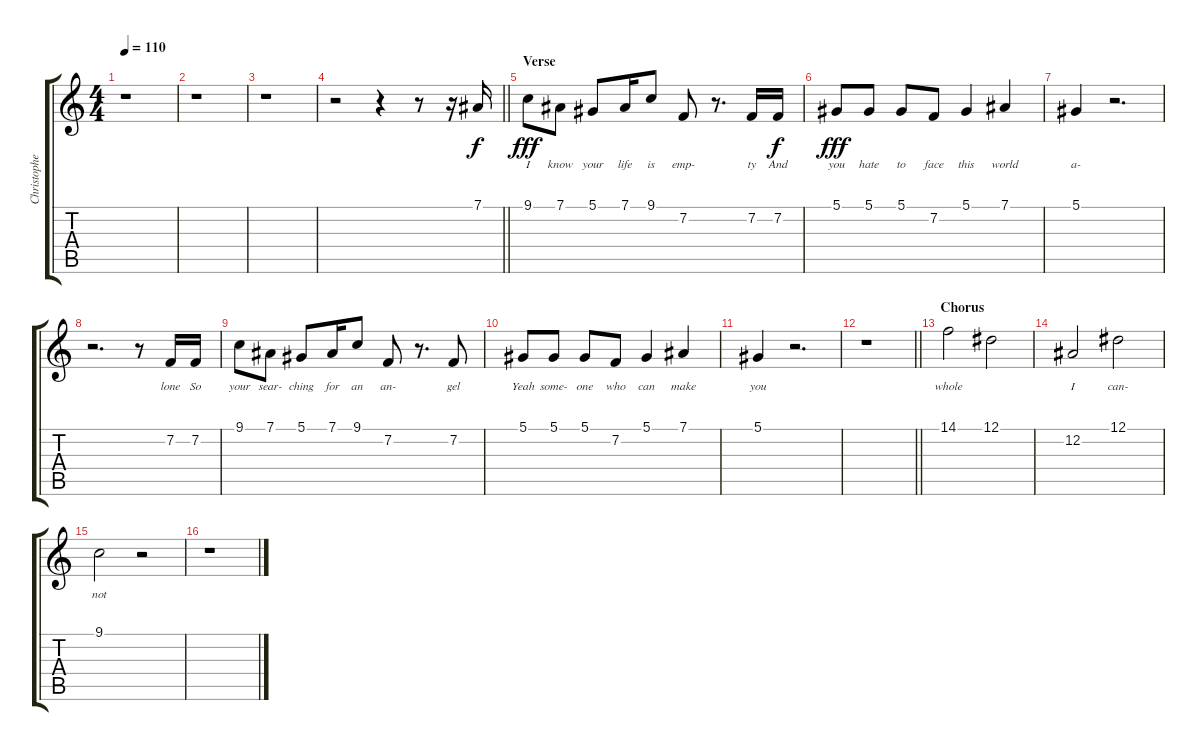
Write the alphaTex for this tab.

\track ("Christopher Hall" "Christophe") {instrument lead2sawtooth}
\staff {score tabs}
\tuning (Eb4 Bb3 Gb3 Db3 Ab2 Eb2) {hide}
\ts (4 4)
\tempo 110
\clef g2
\ks c
r.1{dy f} |
r.1 |
r.1 |
\barLineRight lightlight
r.2 r.4 r.8 r.16 7.1.16{lyrics (0 "") lyrics (1 "") lyrics (2 "") lyrics (3 "") lyrics (4 "")} |
\section ("" "Verse")
9.1.8{lyrics (0 "I") lyrics (1 "") lyrics (2 "") lyrics (3 "") lyrics (4 "") dy fff} 7.1.8{lyrics (0 "know") lyrics (1 "") lyrics (2 "") lyrics (3 "") lyrics (4 "")} 5.1.8{lyrics (0 "your") lyrics (1 "") lyrics (2 "") lyrics (3 "") lyrics (4 "")} 7.1.16{lyrics (0 "life") lyrics (1 "") lyrics (2 "") lyrics (3 "") lyrics (4 "")} 9.1.8{lyrics (0 "is") lyrics (1 "") lyrics (2 "") lyrics (3 "") lyrics (4 "")} 7.2.8{lyrics (0 "emp-") lyrics (1 "") lyrics (2 "") lyrics (3 "") lyrics (4 "")} r.8{d} 7.2.16{lyrics (0 "ty") lyrics (1 "") lyrics (2 "") lyrics (3 "") lyrics (4 "")} 7.2.16{lyrics (0 "And") lyrics (1 "") lyrics (2 "") lyrics (3 "") lyrics (4 "") dy f} |
5.1.8{lyrics (0 "you") lyrics (1 "") lyrics (2 "") lyrics (3 "") lyrics (4 "") dy fff} 5.1.8{lyrics (0 "hate") lyrics (1 "") lyrics (2 "") lyrics (3 "") lyrics (4 "")} 5.1.8{lyrics (0 "to") lyrics (1 "") lyrics (2 "") lyrics (3 "") lyrics (4 "")} 7.2.8{lyrics (0 "face") lyrics (1 "") lyrics (2 "") lyrics (3 "") lyrics (4 "")} 5.1.4{lyrics (0 "this") lyrics (1 "") lyrics (2 "") lyrics (3 "") lyrics (4 "")} 7.1.4{lyrics (0 "world") lyrics (1 "") lyrics (2 "") lyrics (3 "") lyrics (4 "")} |
5.1.4{lyrics (0 "a-") lyrics (1 "") lyrics (2 "") lyrics (3 "") lyrics (4 "")} r.2{d} |
r.2{d} r.8 7.2.16{lyrics (0 "lone") lyrics (1 "") lyrics (2 "") lyrics (3 "") lyrics (4 "")} 7.2.16{lyrics (0 "So") lyrics (1 "") lyrics (2 "") lyrics (3 "") lyrics (4 "")} |
9.1.8{lyrics (0 "your") lyrics (1 "") lyrics (2 "") lyrics (3 "") lyrics (4 "")} 7.1.8{lyrics (0 "sear-") lyrics (1 "") lyrics (2 "") lyrics (3 "") lyrics (4 "")} 5.1.8{lyrics (0 "ching") lyrics (1 "") lyrics (2 "") lyrics (3 "") lyrics (4 "")} 7.1.16{lyrics (0 "for") lyrics (1 "") lyrics (2 "") lyrics (3 "") lyrics (4 "")} 9.1.8{lyrics (0 "an") lyrics (1 "") lyrics (2 "") lyrics (3 "") lyrics (4 "")} 7.2.8{lyrics (0 "an-") lyrics (1 "") lyrics (2 "") lyrics (3 "") lyrics (4 "")} r.8{d} 7.2.8{lyrics (0 "gel") lyrics (1 "") lyrics (2 "") lyrics (3 "") lyrics (4 "")} |
5.1.8{lyrics (0 "Yeah") lyrics (1 "") lyrics (2 "") lyrics (3 "") lyrics (4 "")} 5.1.8{lyrics (0 "some-") lyrics (1 "") lyrics (2 "") lyrics (3 "") lyrics (4 "")} 5.1.8{lyrics (0 "one") lyrics (1 "") lyrics (2 "") lyrics (3 "") lyrics (4 "")} 7.2.8{lyrics (0 "who") lyrics (1 "") lyrics (2 "") lyrics (3 "") lyrics (4 "")} 5.1.4{lyrics (0 "can") lyrics (1 "") lyrics (2 "") lyrics (3 "") lyrics (4 "")} 7.1.4{lyrics (0 "make") lyrics (1 "") lyrics (2 "") lyrics (3 "") lyrics (4 "")} |
5.1.4{lyrics (0 "you") lyrics (1 "") lyrics (2 "") lyrics (3 "") lyrics (4 "")} r.2{d} |
\barLineRight lightlight
r.1 |
\section ("" "Chorus")
14.1.2{lyrics (0 "whole") lyrics (1 "") lyrics (2 "") lyrics (3 "") lyrics (4 "")} 12.1.2{lyrics (0 "") lyrics (1 "") lyrics (2 "") lyrics (3 "") lyrics (4 "")} |
12.2.2{lyrics (0 "I") lyrics (1 "") lyrics (2 "") lyrics (3 "") lyrics (4 "")} 12.1.2{lyrics (0 "can-") lyrics (1 "") lyrics (2 "") lyrics (3 "") lyrics (4 "")} |
9.1.2{lyrics (0 "not") lyrics (1 "") lyrics (2 "") lyrics (3 "") lyrics (4 "")} r.2 |
r.1
